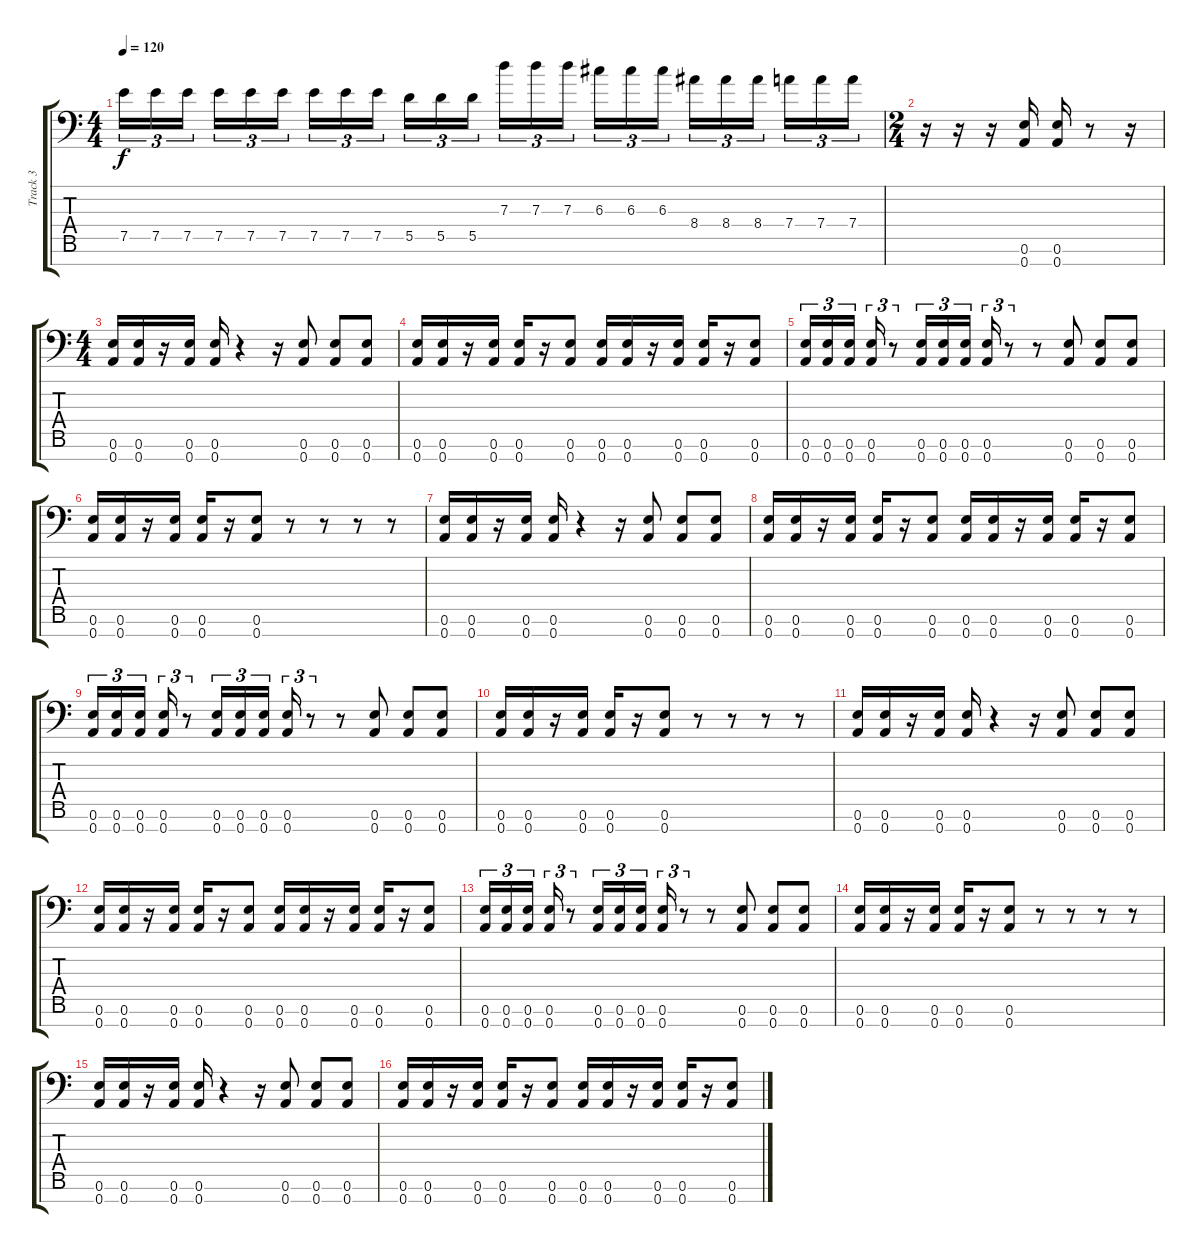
\track ("Track 3" "Track 3") {instrument distortionguitar}
\staff {score tabs}
\tuning (E4 B3 G3 D3 A2 E2 A1) {hide}
\ts (4 4)
\tempo 120
\clef f4
\ks c
7.5.16{tu (3 2) dy f} 7.5.16{tu (3 2)} 7.5.16{tu (3 2) beam splitsecondary} 7.5.16{tu (3 2)} 7.5.16{tu (3 2)} 7.5.16{tu (3 2)} 7.5.16{tu (3 2)} 7.5.16{tu (3 2)} 7.5.16{tu (3 2) beam splitsecondary} 5.5.16{tu (3 2)} 5.5.16{tu (3 2)} 5.5.16{tu (3 2)} 7.3.16{tu (3 2)} 7.3.16{tu (3 2)} 7.3.16{tu (3 2) beam splitsecondary} 6.3.16{tu (3 2)} 6.3.16{tu (3 2)} 6.3.16{tu (3 2)} 8.4.16{tu (3 2)} 8.4.16{tu (3 2)} 8.4.16{tu (3 2) beam splitsecondary} 7.4.16{tu (3 2)} 7.4.16{tu (3 2)} 7.4.16{tu (3 2)} |
\ts (2 4)
r.16 r.16 r.16 (0.6 0.7).16 (0.6 0.7).16 r.8 r.16 |
\ts (4 4)
(0.6 0.7).16 (0.6 0.7).16 r.16 (0.6 0.7).16 (0.6 0.7).16 r.4 r.16 (0.6 0.7).8 (0.6 0.7).8 (0.6 0.7).8 |
(0.6 0.7).16 (0.6 0.7).16 r.16 (0.6 0.7).16 (0.6 0.7).16 r.16 (0.6 0.7).8 (0.6 0.7).16 (0.6 0.7).16 r.16 (0.6 0.7).16 (0.6 0.7).16 r.16 (0.6 0.7).8 |
(0.6 0.7).16{tu (3 2)} (0.6 0.7).16{tu (3 2)} (0.6 0.7).16{tu (3 2) beam splitsecondary} (0.6 0.7).16{tu (3 2)} r.8{tu (3 2)} (0.6 0.7).16{tu (3 2)} (0.6 0.7).16{tu (3 2)} (0.6 0.7).16{tu (3 2) beam splitsecondary} (0.6 0.7).16{tu (3 2)} r.8{tu (3 2)} r.8 (0.6 0.7).8 (0.6 0.7).8 (0.6 0.7).8 |
(0.6 0.7).16 (0.6 0.7).16 r.16 (0.6 0.7).16 (0.6 0.7).16 r.16 (0.6 0.7).8 r.8 r.8 r.8 r.8 |
(0.6 0.7).16 (0.6 0.7).16 r.16 (0.6 0.7).16 (0.6 0.7).16 r.4 r.16 (0.6 0.7).8 (0.6 0.7).8 (0.6 0.7).8 |
(0.6 0.7).16 (0.6 0.7).16 r.16 (0.6 0.7).16 (0.6 0.7).16 r.16 (0.6 0.7).8 (0.6 0.7).16 (0.6 0.7).16 r.16 (0.6 0.7).16 (0.6 0.7).16 r.16 (0.6 0.7).8 |
(0.6 0.7).16{tu (3 2)} (0.6 0.7).16{tu (3 2)} (0.6 0.7).16{tu (3 2) beam splitsecondary} (0.6 0.7).16{tu (3 2)} r.8{tu (3 2)} (0.6 0.7).16{tu (3 2)} (0.6 0.7).16{tu (3 2)} (0.6 0.7).16{tu (3 2) beam splitsecondary} (0.6 0.7).16{tu (3 2)} r.8{tu (3 2)} r.8 (0.6 0.7).8 (0.6 0.7).8 (0.6 0.7).8 |
(0.6 0.7).16 (0.6 0.7).16 r.16 (0.6 0.7).16 (0.6 0.7).16 r.16 (0.6 0.7).8 r.8 r.8 r.8 r.8 |
(0.6 0.7).16 (0.6 0.7).16 r.16 (0.6 0.7).16 (0.6 0.7).16 r.4 r.16 (0.6 0.7).8 (0.6 0.7).8 (0.6 0.7).8 |
(0.6 0.7).16 (0.6 0.7).16 r.16 (0.6 0.7).16 (0.6 0.7).16 r.16 (0.6 0.7).8 (0.6 0.7).16 (0.6 0.7).16 r.16 (0.6 0.7).16 (0.6 0.7).16 r.16 (0.6 0.7).8 |
(0.6 0.7).16{tu (3 2)} (0.6 0.7).16{tu (3 2)} (0.6 0.7).16{tu (3 2) beam splitsecondary} (0.6 0.7).16{tu (3 2)} r.8{tu (3 2)} (0.6 0.7).16{tu (3 2)} (0.6 0.7).16{tu (3 2)} (0.6 0.7).16{tu (3 2) beam splitsecondary} (0.6 0.7).16{tu (3 2)} r.8{tu (3 2)} r.8 (0.6 0.7).8 (0.6 0.7).8 (0.6 0.7).8 |
(0.6 0.7).16 (0.6 0.7).16 r.16 (0.6 0.7).16 (0.6 0.7).16 r.16 (0.6 0.7).8 r.8 r.8 r.8 r.8 |
(0.6 0.7).16 (0.6 0.7).16 r.16 (0.6 0.7).16 (0.6 0.7).16 r.4 r.16 (0.6 0.7).8 (0.6 0.7).8 (0.6 0.7).8 |
(0.6 0.7).16 (0.6 0.7).16 r.16 (0.6 0.7).16 (0.6 0.7).16 r.16 (0.6 0.7).8 (0.6 0.7).16 (0.6 0.7).16 r.16 (0.6 0.7).16 (0.6 0.7).16 r.16 (0.6 0.7).8
